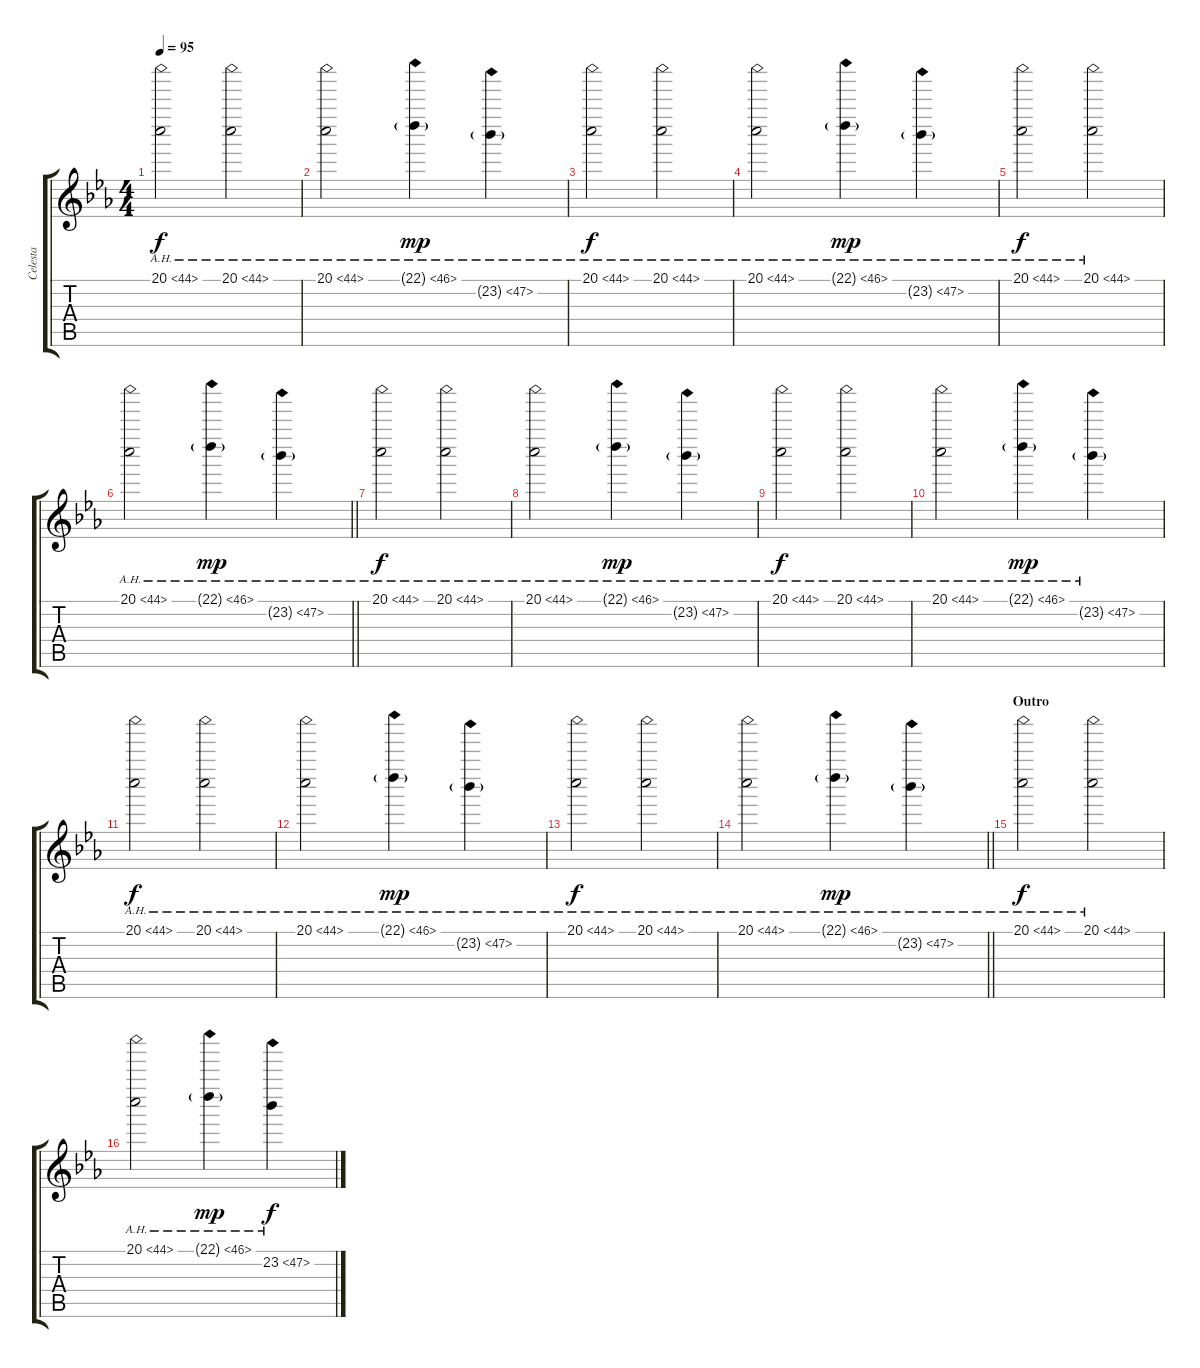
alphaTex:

\track ("Celesta" "Celesta") {instrument celesta}
\staff {score tabs}
\tuning (E5 B4 G4 D4 A3 E3) {hide}
\ts (4 4)
\tempo 95
\clef g2
\ks eb
20.1{ah 24}.2{dy f} 20.1{ah 24}.2 |
20.1{ah 24}.2 22.1{ah 24 g}.4{dy mp} 23.2{ah 24 g}.4 |
20.1{ah 24}.2{dy f} 20.1{ah 24}.2 |
20.1{ah 24}.2 22.1{ah 24 g}.4{dy mp} 23.2{ah 24 g}.4 |
20.1{ah 24}.2{dy f} 20.1{ah 24}.2 |
\barLineRight lightlight
20.1{ah 24}.2 22.1{ah 24 g}.4{dy mp} 23.2{ah 24 g}.4 |
\section ("" "")
20.1{ah 24}.2{dy f} 20.1{ah 24}.2 |
20.1{ah 24}.2 22.1{ah 24 g}.4{dy mp} 23.2{ah 24 g}.4 |
20.1{ah 24}.2{dy f} 20.1{ah 24}.2 |
20.1{ah 24}.2 22.1{ah 24 g}.4{dy mp} 23.2{ah 24 g}.4 |
20.1{ah 24}.2{dy f} 20.1{ah 24}.2 |
20.1{ah 24}.2 22.1{ah 24 g}.4{dy mp} 23.2{ah 24 g}.4 |
20.1{ah 24}.2{dy f} 20.1{ah 24}.2 |
\barLineRight lightlight
20.1{ah 24}.2 22.1{ah 24 g}.4{dy mp} 23.2{ah 24 g}.4 |
\section ("" "Outro")
20.1{ah 24}.2{dy f} 20.1{ah 24}.2 |
20.1{ah 24}.2 22.1{ah 24 g}.4{dy mp} 23.2{ah 24}.4{dy f}
